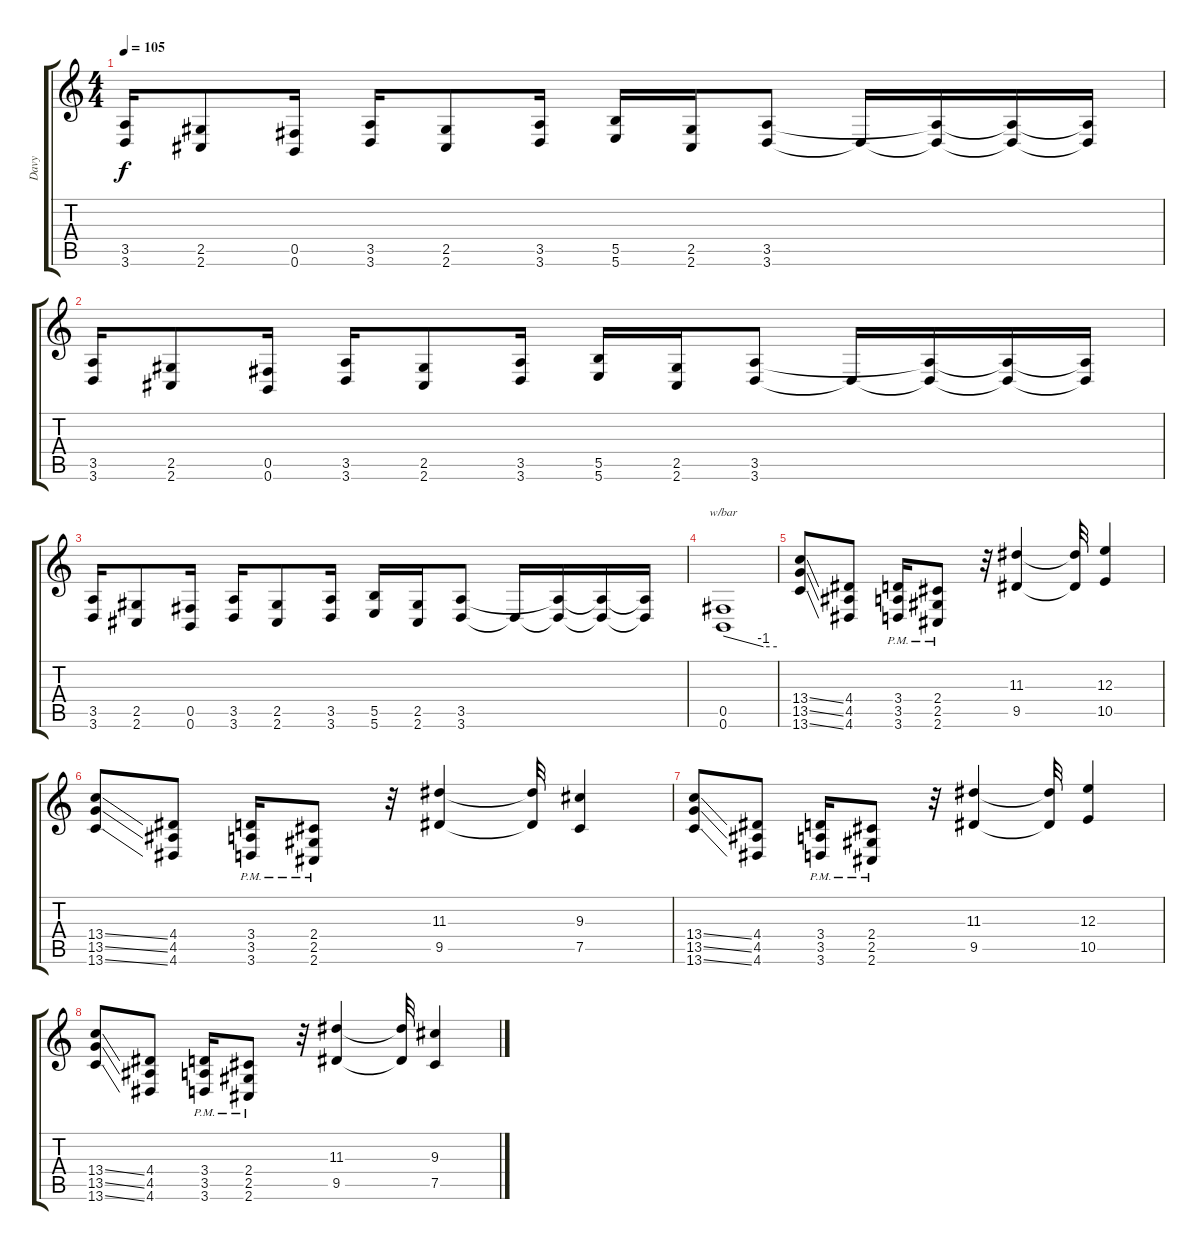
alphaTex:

\track ("Davy" "Davy") {instrument distortionguitar}
\staff {score tabs}
\tuning (Db4 Ab3 E3 B2 Gb2 B1) {hide}
\ts (4 4)
\tempo 105
\clef g2
\ks c
(3.5 3.6).16{dy f} (2.5 2.6).8 (0.5 0.6).16 (3.5 3.6).16 (2.5 2.6).8 (3.5 3.6).16 (5.5 5.6).16 (2.5 2.6).16 (3.5 3.6).8 3.6{t}.16 (3.5{t} 3.6{t}).16 (3.5{t} 3.6{t}).16 (3.5{t} 3.6{t}).16 |
(3.5 3.6).16 (2.5 2.6).8 (0.5 0.6).16 (3.5 3.6).16 (2.5 2.6).8 (3.5 3.6).16 (5.5 5.6).16 (2.5 2.6).16 (3.5 3.6).8 3.6{t}.16 (3.5{t} 3.6{t}).16 (3.5{t} 3.6{t}).16 (3.5{t} 3.6{t}).16 |
(3.5 3.6).16 (2.5 2.6).8 (0.5 0.6).16 (3.5 3.6).16 (2.5 2.6).8 (3.5 3.6).16 (5.5 5.6).16 (2.5 2.6).16 (3.5 3.6).8 3.6{t}.16 (3.5{t} 3.6{t}).16 (3.5{t} 3.6{t}).16 (3.5{t} 3.6{t}).16 |
(0.5 0.6).1{tbe (custom default 0 0 45 -4 60 -4)} |
(13.4{ss} 13.5{ss} 13.6{ss}).8 (4.4 4.5 4.6).8 (3.4{pm} 3.5{pm} 3.6{pm}).16 (2.4{pm} 2.5{pm} 2.6{pm}).8 r.32 (11.3 9.5).4 (11.3{t} 9.5{t}).32 (12.3 10.5).4 |
(13.4{ss} 13.5{ss} 13.6{ss}).8 (4.4 4.5 4.6).8 (3.4{pm} 3.5{pm} 3.6{pm}).16 (2.4{pm} 2.5{pm} 2.6{pm}).8 r.32 (11.3 9.5).4 (11.3{t} 9.5{t}).32 (9.3 7.5).4 |
(13.4{ss} 13.5{ss} 13.6{ss}).8 (4.4 4.5 4.6).8 (3.4{pm} 3.5{pm} 3.6{pm}).16 (2.4{pm} 2.5{pm} 2.6{pm}).8 r.32 (11.3 9.5).4 (11.3{t} 9.5{t}).32 (12.3 10.5).4 |
(13.4{ss} 13.5{ss} 13.6{ss}).8 (4.4 4.5 4.6).8 (3.4{pm} 3.5{pm} 3.6{pm}).16 (2.4{pm} 2.5{pm} 2.6{pm}).8 r.32 (11.3 9.5).4 (11.3{t} 9.5{t}).32 (9.3 7.5).4
